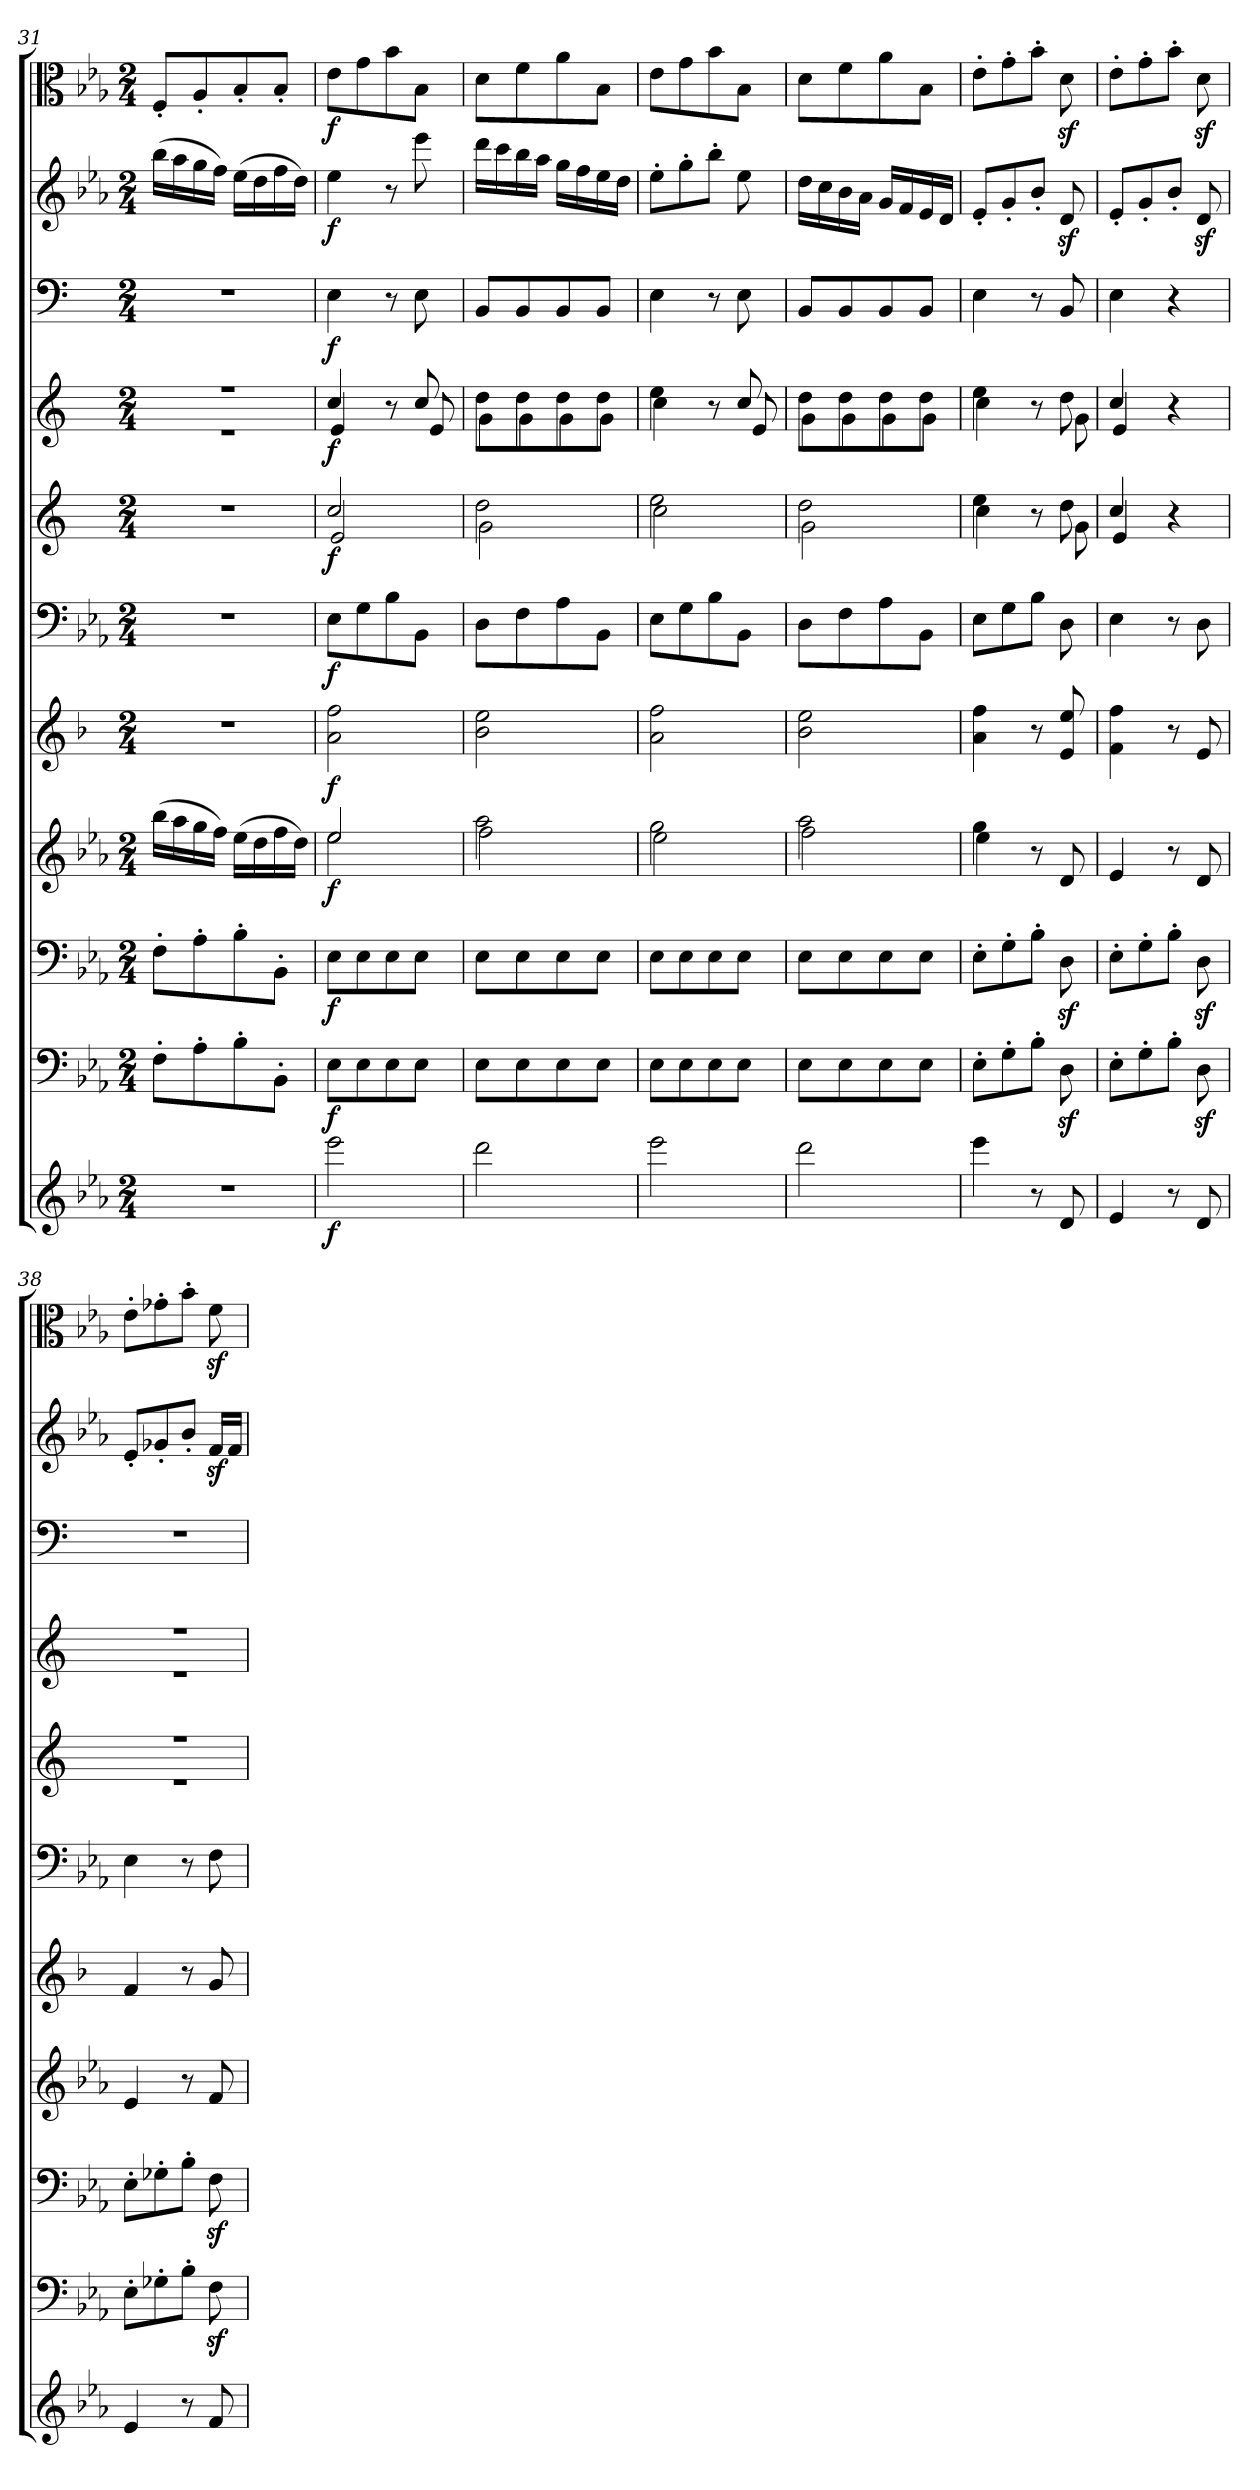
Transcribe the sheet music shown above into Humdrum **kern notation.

**kern	**dynam	**kern	**dynam	**kern	**dynam	**kern	**dynam	**kern	**dynam	**kern	**dynam	**kern	**dynam	**kern	**dynam	**kern	**dynam	**kern	**dynam	**kern	**dynam
*part11	*part11	*part10	*part10	*part9	*part9	*part8	*part8	*part7	*part7	*part6	*part6	*part5	*part5	*part4	*part4	*part3	*part3	*part2	*part2	*part1	*part1
*staff11	*staff11	*staff10	*staff10	*staff9	*staff9	*staff8	*staff8	*staff7	*staff7	*staff6	*staff6	*staff5	*staff5	*staff4	*staff4	*staff3	*staff3	*staff2	*staff2	*staff1	*staff1
*clefG2	*	*clefF4	*	*clefF4	*	*clefG2	*	*clefG2	*	*clefF4	*	*clefG2	*	*clefG2	*	*clefF4	*	*clefG2	*	*clefC3	*
*k[b-e-a-]	*	*k[b-e-a-]	*	*k[b-e-a-]	*	*k[b-e-a-]	*	*k[b-]	*	*k[b-e-a-]	*	*k[]	*	*k[]	*	*k[]	*	*k[b-e-a-]	*	*k[b-e-a-]	*
*E-:	*	*E-:	*	*E-:	*	*E-:	*	*	*	*E-:	*	*	*	*	*	*	*	*E-:	*	*E-:	*
*M2/4	*	*M2/4	*	*M2/4	*	*M2/4	*	*M2/4	*	*M2/4	*	*M2/4	*	*M2/4	*	*M2/4	*	*M2/4	*	*M2/4	*
=31	=31	=31	=31	=31	=31	=31	=31	=31	=31	=31	=31	=31	=31	=31	=31	=31	=31	=31	=31	=31	=31
*	*	*	*	*	*	*	*	*	*	*	*	*	*	*^	*	*	*	*	*	*	*
2r	.	8F'\L	.	8F'\L	.	(16bb-\LL	.	2r	.	2r	.	2r	.	2r	2r	.	2r	.	(16bb-\LL	.	8F'/L	.
.	.	.	.	.	.	16aa-\	.	.	.	.	.	.	.	.	.	.	.	.	16aa-\	.	.	.
.	.	8A-'\	.	8A-'\	.	16gg\	.	.	.	.	.	.	.	.	.	.	.	.	16gg\	.	8A-'/	.
.	.	.	.	.	.	16ff\JJ)	.	.	.	.	.	.	.	.	.	.	.	.	16ff\JJ)	.	.	.
.	.	8B-'\	.	8B-'\	.	(16ee-\LL	.	.	.	.	.	.	.	.	.	.	.	.	(16ee-\LL	.	8B-'/	.
.	.	.	.	.	.	16dd\	.	.	.	.	.	.	.	.	.	.	.	.	16dd\	.	.	.
.	.	8BB-'\J	.	8BB-'\J	.	16ff\	.	.	.	.	.	.	.	.	.	.	.	.	16ff\	.	8B-'/J	.
.	.	.	.	.	.	16dd\JJ)	.	.	.	.	.	.	.	.	.	.	.	.	16dd\JJ)	.	.	.
=32	=32	=32	=32	=32	=32	=32	=32	=32	=32	=32	=32	=32	=32	=32	=32	=32	=32	=32	=32	=32	=32	=32
*	*	*	*	*	*	*^	*	*	*	*	*	*^	*	*	*	*	*	*	*	*	*	*
2eee-\	f	8E-\L	f	8E-\L	f	2ee-/	2ee-\	f	2a\ 2ff\	f	8E-\L	f	2cc/	2e/	f	4cc/	4e/	f	4E\	f	4ee-\	f	8e-\L	f
.	.	8E-\	.	8E-\	.	.	.	.	.	.	8G\	.	.	.	.	.	.	.	.	.	.	.	8g\	.
.	.	8E-\	.	8E-\	.	.	.	.	.	.	8B-\	.	.	.	.	8r	8ryy	.	8r	.	8r	.	8b-\	.
.	.	8E-\J	.	8E-\J	.	.	.	.	.	.	8BB-\J	.	.	.	.	8cc/	8e/	.	8E\	.	8eee-\	.	8B-\J	.
=33	=33	=33	=33	=33	=33	=33	=33	=33	=33	=33	=33	=33	=33	=33	=33	=33	=33	=33	=33	=33	=33	=33	=33	=33
2ddd\	.	8E-\L	.	8E-\L	.	2aa-\	2ff\	.	2b-\ 2ee\	.	8D\L	.	2dd\	2g\	.	8dd\L	8g\L	.	8BB/L	.	16ddd\LL	.	8d\L	.
.	.	.	.	.	.	.	.	.	.	.	.	.	.	.	.	.	.	.	.	.	16ccc\	.	.	.
.	.	8E-\	.	8E-\	.	.	.	.	.	.	8F\	.	.	.	.	8dd\	8g\	.	8BB/	.	16bb-\	.	8f\	.
.	.	.	.	.	.	.	.	.	.	.	.	.	.	.	.	.	.	.	.	.	16aa-\JJ	.	.	.
.	.	8E-\	.	8E-\	.	.	.	.	.	.	8A-\	.	.	.	.	8dd\	8g\	.	8BB/	.	16gg\LL	.	8a-\	.
.	.	.	.	.	.	.	.	.	.	.	.	.	.	.	.	.	.	.	.	.	16ff\	.	.	.
.	.	8E-\J	.	8E-\J	.	.	.	.	.	.	8BB-\J	.	.	.	.	8dd\J	8g\J	.	8BB/J	.	16ee-\	.	8B-\J	.
.	.	.	.	.	.	.	.	.	.	.	.	.	.	.	.	.	.	.	.	.	16dd\JJ	.	.	.
=34	=34	=34	=34	=34	=34	=34	=34	=34	=34	=34	=34	=34	=34	=34	=34	=34	=34	=34	=34	=34	=34	=34	=34	=34
2eee-\	.	8E-\L	.	8E-\L	.	2gg\	2ee-\	.	2a\ 2ff\	.	8E-\L	.	2ee\	2cc\	.	4ee\	4cc\	.	4E\	.	8ee-'\L	.	8e-\L	.
.	.	8E-\	.	8E-\	.	.	.	.	.	.	8G\	.	.	.	.	.	.	.	.	.	8gg'\	.	8g\	.
.	.	8E-\	.	8E-\	.	.	.	.	.	.	8B-\	.	.	.	.	8r	8ryy	.	8r	.	8bb-'\J	.	8b-\	.
.	.	8E-\J	.	8E-\J	.	.	.	.	.	.	8BB-\J	.	.	.	.	8cc/	8e/	.	8E\	.	8ee-\	.	8B-\J	.
=35	=35	=35	=35	=35	=35	=35	=35	=35	=35	=35	=35	=35	=35	=35	=35	=35	=35	=35	=35	=35	=35	=35	=35	=35
2ddd\	.	8E-\L	.	8E-\L	.	2aa-\	2ff\	.	2b-\ 2ee\	.	8D\L	.	2dd\	2g\	.	8dd\L	8g\L	.	8BB/L	.	16dd\LL	.	8d\L	.
.	.	.	.	.	.	.	.	.	.	.	.	.	.	.	.	.	.	.	.	.	16cc\	.	.	.
.	.	8E-\	.	8E-\	.	.	.	.	.	.	8F\	.	.	.	.	8dd\	8g\	.	8BB/	.	16b-\	.	8f\	.
.	.	.	.	.	.	.	.	.	.	.	.	.	.	.	.	.	.	.	.	.	16a-\JJ	.	.	.
.	.	8E-\	.	8E-\	.	.	.	.	.	.	8A-\	.	.	.	.	8dd\	8g\	.	8BB/	.	16g/LL	.	8a-\	.
.	.	.	.	.	.	.	.	.	.	.	.	.	.	.	.	.	.	.	.	.	16f/	.	.	.
.	.	8E-\J	.	8E-\J	.	.	.	.	.	.	8BB-\J	.	.	.	.	8dd\J	8g\J	.	8BB/J	.	16e-/	.	8B-\J	.
.	.	.	.	.	.	.	.	.	.	.	.	.	.	.	.	.	.	.	.	.	16d/JJ	.	.	.
=36	=36	=36	=36	=36	=36	=36	=36	=36	=36	=36	=36	=36	=36	=36	=36	=36	=36	=36	=36	=36	=36	=36	=36	=36
4eee-\	.	8E-'\L	.	8E-'\L	.	4gg\	4ee-\	.	4a\ 4ff\	.	8E-\L	.	4ee\	4cc\	.	4ee\	4cc\	.	4E\	.	8e-'/L	.	8e-'\L	.
.	.	8G'\	.	8G'\	.	.	.	.	.	.	8G\	.	.	.	.	.	.	.	.	.	8g'/	.	8g'\	.
8r	.	8B-'\J	.	8B-'\J	.	8r	4ryy	.	8r	.	8B-\J	.	8r	8ryy	.	8r	8ryy	.	8r	.	8b-'/J	.	8b-'\J	.
8d/	.	8Dz\	.	8Dz\	.	8d/	.	.	8e/ 8ee/	.	8D\	.	8dd\	8g\	.	8dd\	8g\	.	8BB/	.	8dz/	.	8dz\	.
*	*	*	*	*	*	*v	*v	*	*	*	*	*	*	*	*	*	*	*	*	*	*	*	*	*
=37	=37	=37	=37	=37	=37	=37	=37	=37	=37	=37	=37	=37	=37	=37	=37	=37	=37	=37	=37	=37	=37	=37	=37
4e-/	.	8E-'\L	.	8E-'\L	.	4e-/	.	4f\ 4ff\	.	4E-\	.	4cc/	4e/	.	4cc/	4e/	.	4E\	.	8e-'/L	.	8e-'\L	.
.	.	8G'\	.	8G'\	.	.	.	.	.	.	.	.	.	.	.	.	.	.	.	8g'/	.	8g'\	.
8r	.	8B-'\J	.	8B-'\J	.	8r	.	8r	.	8r	.	4r	4ryy	.	4r	4ryy	.	4r	.	8b-'/J	.	8b-'\J	.
8d/	.	8Dz\	.	8Dz\	.	8d/	.	8e/	.	8D\	.	.	.	.	.	.	.	.	.	8dz/	.	8dz\	.
=38	=38	=38	=38	=38	=38	=38	=38	=38	=38	=38	=38	=38	=38	=38	=38	=38	=38	=38	=38	=38	=38	=38	=38
4e-/	.	8E-'\L	.	8E-'\L	.	4e-/	.	4f/	.	4E-\	.	2r	2r	.	2r	2r	.	2r	.	8e-'/L	.	8e-'\L	.
.	.	8G-X'\	.	8G-X'\	.	.	.	.	.	.	.	.	.	.	.	.	.	.	.	8g-X'/	.	8g-X'\	.
8r	.	8B-'\J	.	8B-'\J	.	8r	.	8r	.	8r	.	.	.	.	.	.	.	.	.	8b-'/J	.	8b-'\J	.
8f/	.	8Fz\	.	8Fz\	.	8f/	.	8g/	.	8F\	.	.	.	.	.	.	.	.	.	16fz/LL	.	8fz\	.
.	.	.	.	.	.	.	.	.	.	.	.	.	.	.	.	.	.	.	.	16f/JJ	.	.	.
*	*	*	*	*	*	*	*	*	*	*	*	*v	*v	*	*	*	*	*	*	*	*	*	*
*	*	*	*	*	*	*	*	*	*	*	*	*	*	*v	*v	*	*	*	*	*	*	*
=	=	=	=	=	=	=	=	=	=	=	=	=	=	=	=	=	=	=	=	=	=
*-	*-	*-	*-	*-	*-	*-	*-	*-	*-	*-	*-	*-	*-	*-	*-	*-	*-	*-	*-	*-	*-
